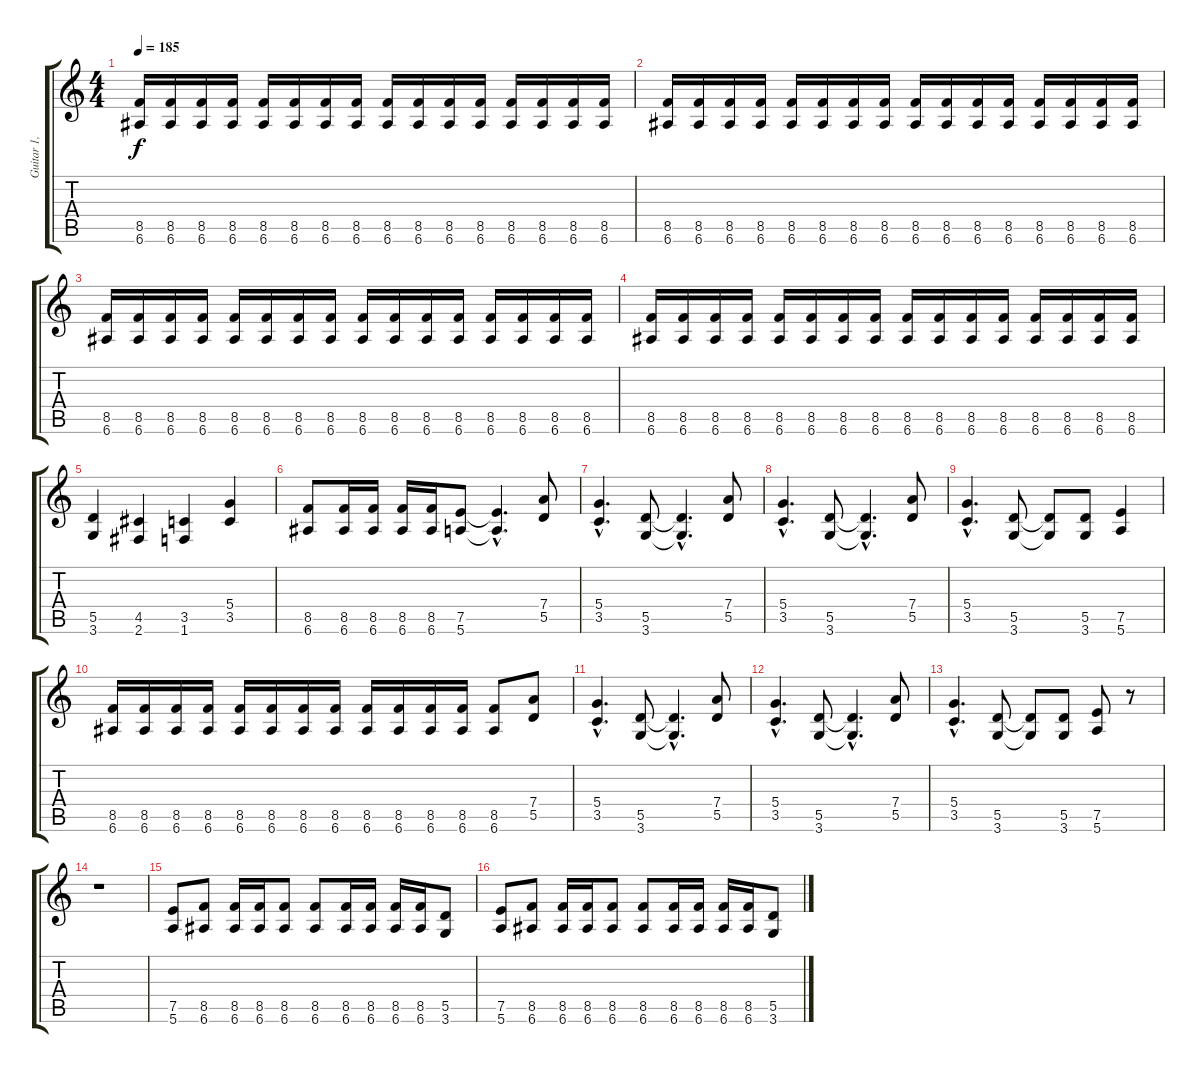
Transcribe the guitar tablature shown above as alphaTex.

\track ("Guitar 1, Dime" "Guitar 1, ") {instrument overdrivenguitar}
\staff {score tabs}
\tuning (E4 B3 G3 D3 A2 E2) {hide}
\ts (4 4)
\tempo 185
\clef g2
\ks c
(8.5 6.6).16{dy f} (8.5 6.6).16 (8.5 6.6).16 (8.5 6.6).16 (8.5 6.6).16 (8.5 6.6).16 (8.5 6.6).16 (8.5 6.6).16 (8.5 6.6).16 (8.5 6.6).16 (8.5 6.6).16 (8.5 6.6).16 (8.5 6.6).16 (8.5 6.6).16 (8.5 6.6).16 (8.5 6.6).16 |
(8.5 6.6).16 (8.5 6.6).16 (8.5 6.6).16 (8.5 6.6).16 (8.5 6.6).16 (8.5 6.6).16 (8.5 6.6).16 (8.5 6.6).16 (8.5 6.6).16 (8.5 6.6).16 (8.5 6.6).16 (8.5 6.6).16 (8.5 6.6).16 (8.5 6.6).16 (8.5 6.6).16 (8.5 6.6).16 |
(8.5 6.6).16 (8.5 6.6).16 (8.5 6.6).16 (8.5 6.6).16 (8.5 6.6).16 (8.5 6.6).16 (8.5 6.6).16 (8.5 6.6).16 (8.5 6.6).16 (8.5 6.6).16 (8.5 6.6).16 (8.5 6.6).16 (8.5 6.6).16 (8.5 6.6).16 (8.5 6.6).16 (8.5 6.6).16 |
(8.5 6.6).16 (8.5 6.6).16 (8.5 6.6).16 (8.5 6.6).16 (8.5 6.6).16 (8.5 6.6).16 (8.5 6.6).16 (8.5 6.6).16 (8.5 6.6).16 (8.5 6.6).16 (8.5 6.6).16 (8.5 6.6).16 (8.5 6.6).16 (8.5 6.6).16 (8.5 6.6).16 (8.5 6.6).16 |
(5.5 3.6).4 (4.5 2.6).4 (3.5 1.6).4 (5.4 3.5).4 |
(8.5 6.6).8 (8.5 6.6).16 (8.5 6.6).16 (8.5 6.6).16 (8.5 6.6).16 (7.5 5.6).8 (7.5{hac t} 5.6{hac t}).4{d} (7.4 5.5).8 |
(5.4{hac} 3.5{hac}).4{d} (5.5 3.6).8 (5.5{hac t} 3.6{hac t}).4{d} (7.4 5.5).8 |
(5.4{hac} 3.5{hac}).4{d} (5.5 3.6).8 (5.5{hac t} 3.6{hac t}).4{d} (7.4 5.5).8 |
(5.4{hac} 3.5{hac}).4{d} (5.5 3.6).8 (5.5{t} 3.6{t}).8 (5.5 3.6).8 (7.5 5.6).4 |
(8.5 6.6).16 (8.5 6.6).16 (8.5 6.6).16 (8.5 6.6).16 (8.5 6.6).16 (8.5 6.6).16 (8.5 6.6).16 (8.5 6.6).16 (8.5 6.6).16 (8.5 6.6).16 (8.5 6.6).16 (8.5 6.6).16 (8.5 6.6).8 (7.4 5.5).8 |
(5.4{hac} 3.5{hac}).4{d} (5.5 3.6).8 (5.5{hac t} 3.6{hac t}).4{d} (7.4 5.5).8 |
(5.4{hac} 3.5{hac}).4{d} (5.5 3.6).8 (5.5{hac t} 3.6{hac t}).4{d} (7.4 5.5).8 |
(5.4{hac} 3.5{hac}).4{d} (5.5 3.6).8 (5.5{t} 3.6{t}).8 (5.5 3.6).8 (7.5 5.6).8 r.8 |
r.1 |
(7.5 5.6).8 (8.5 6.6).8 (8.5 6.6).16 (8.5 6.6).16 (8.5 6.6).8 (8.5 6.6).8 (8.5 6.6).16 (8.5 6.6).16 (8.5 6.6).16 (8.5 6.6).16 (5.5 3.6).8 |
(7.5 5.6).8 (8.5 6.6).8 (8.5 6.6).16 (8.5 6.6).16 (8.5 6.6).8 (8.5 6.6).8 (8.5 6.6).16 (8.5 6.6).16 (8.5 6.6).16 (8.5 6.6).16 (5.5 3.6).8
